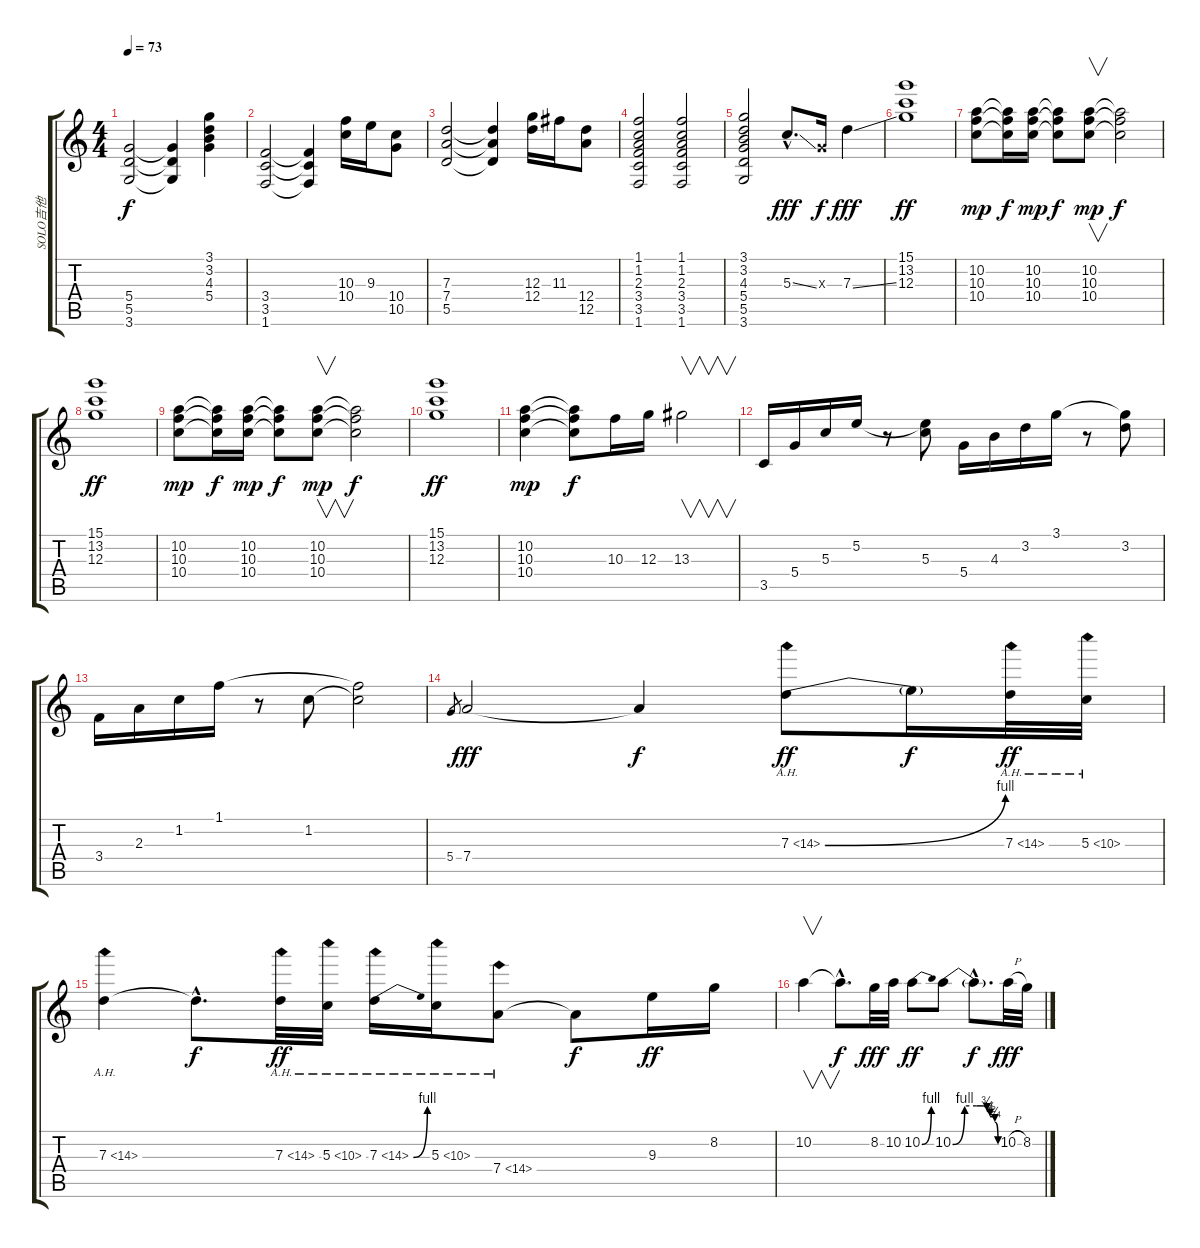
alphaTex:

\track ("SOLO吉他" "SOLO吉他") {instrument overdrivenguitar}
\staff {score tabs}
\tuning (E4 B3 G3 D3 A2 E2) {hide}
\ts (4 4)
\tempo 73
\clef g2
\ks c
(5.4 5.5 3.6).2{dy f} (5.4{t} 5.5{t} 3.6{t}).4 (3.1 3.2 4.3 5.4).4 |
(3.4 3.5 1.6).2 (3.4{t} 3.5{t} 1.6{t}).4 (10.3 10.4).16 9.3.16 (10.4 10.5).8 |
(7.3 7.4 5.5).2 (7.3{t} 7.4{t} 5.5{t}).4 (12.3 12.4).16 11.3.16 (12.4 12.5).8 |
(1.1 1.2 2.3 3.4 3.5 1.6).2 (1.1 1.2 2.3 3.4 3.5 1.6).2 |
(3.1 3.2 4.3 5.4 5.5 3.6).2 5.3{ss hac}.8{d dy fff volume 16} 0.3{x}.16{dy f} 7.3{ss}.4{dy fff} |
(15.1 13.2 12.3).1{dy ff volume 15} |
(10.2 10.3 10.4).8{dy mp} (10.2{t} 10.3{t} 10.4{t}).16{dy f} (10.2 10.3 10.4).16{dy mp} (10.2{t} 10.3{t} 10.4{t}).8{dy f} (10.2 10.3 10.4).8{v dy mp} (10.2{t} 10.3{t} 10.4{t}).2{dy f} |
(15.1 13.2 12.3).1{dy ff} |
(10.2 10.3 10.4).8{dy mp} (10.2{t} 10.3{t} 10.4{t}).16{dy f} (10.2 10.3 10.4).16{dy mp} (10.2{t} 10.3{t} 10.4{t}).8{dy f} (10.2 10.3 10.4).8{v dy mp} (10.2{t} 10.3{t} 10.4{t}).2{dy f} |
(15.1 13.2 12.3).1{dy ff} |
(10.2 10.3 10.4).4{dy mp} (10.2{t} 10.3{t} 10.4{t}).8{dy f} 10.3.16 12.3.16 13.3.2{v} |
3.5.16 5.4.16 5.3.16 5.2.16 r.8 (5.2{t} 5.3).8 5.4.16 4.3.16 3.2.16 3.1.16 r.8 (3.1{t} 3.2).8 |
3.4.16 2.3.16 1.2.16 1.1.16 r.8 1.2.8 (1.1{t} 1.2{t}).2 |
5.4.8{gr} 7.4.2{dy fff volume 16} 7.4{t}.4{dy f} 7.3{be (bend 0 0 60 4) ah 7}.8{dy ff} 7.3{t}.16{dy f} 7.3{ah 7}.32{dy ff} 5.3{ah 5}.32 |
7.3{ah 7}.4 7.3{hac t}.8{d dy f} 7.3{ah 7}.32{dy ff} 5.3{ah 5}.32 7.3{be (bend 0 0 60 4) ah 7}.16 5.3{ah 5}.16 7.4{ah 7}.8 7.4{t}.8{dy f} 9.3.16{dy ff} 8.2.16 |
10.2.4{v} 10.2{hac t}.8{d dy f} 8.2.32{dy fff} 10.2.32 10.2{be (bend 0 0 60 4)}.8{dy ff} 10.2{be (custom 0 0 15 4 30 4 39 4 43 3 47 2 51 2 53 1 57 0 60 0)}.8 10.2{hac t}.8{d dy f} 10.2{h}.32{dy fff} 8.2.32
